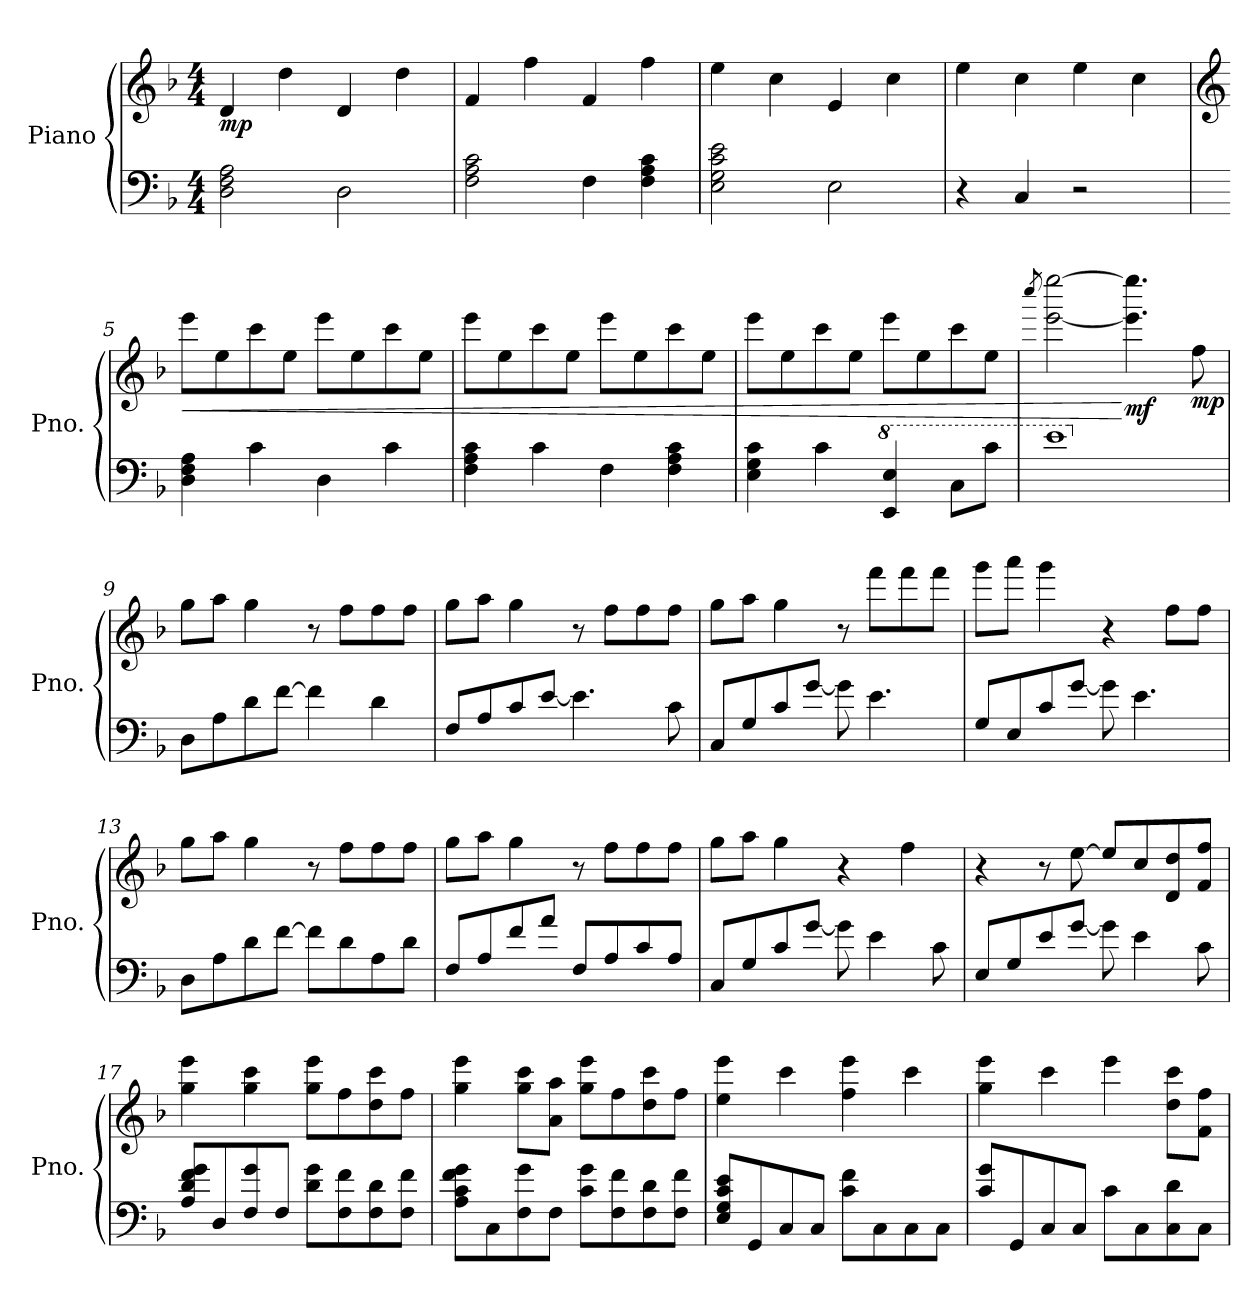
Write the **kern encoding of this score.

**kern	**kern	**dynam
*part1	*part1	*part1
*staff2	*staff1	*staff1/2
*I"Piano	*	*
*I'Pno.	*	*
*clefF4	*clefG2	*
*k[b-]	*k[b-]	*
*M4/4	*M4/4	*
*MM135	*MM135	*
=1	=1	=1
!	!	!LO:DY:b
2D\ 2F\ 2A\	4d/	mp
.	4dd\	.
2D\	4d/	.
.	4dd\	.
=2	=2	=2
2F\ 2A\ 2c\	4f/	.
.	4ff\	.
4F\	4f/	.
4F\ 4A\ 4c\	4ff\	.
=3	=3	=3
2E\ 2G\ 2c\ 2e\	4ee\	.
.	4cc\	.
2E\	4e/	.
.	4cc\	.
=4	=4	=4
4r	4ee\	.
4C/	4cc\	.
2r	4ee\	.
.	4cc\	.
=5	=5	=5
*	*clefG2	*
!	!	!LO:HP:b
4D\ 4F\ 4A\	8eee\L	<
.	8ee\	.
4c\	8ccc\	.
.	8ee\J	.
4D\	8eee\L	.
.	8ee\	.
4c\	8ccc\	.
.	8ee\J	.
=6	=6	=6
4F\ 4A\ 4c\	8eee\L	.
.	8ee\	.
4c\	8ccc\	.
.	8ee\J	.
4F\	8eee\L	.
.	8ee\	.
4F\ 4A\ 4c\	8ccc\	.
.	8ee\J	.
!!LO:LB:g=z
=7	=7	=7
4E\ 4G\ 4c\	8eee\L	.
.	8ee\	.
4c\	8ccc\	.
.	8ee\J	.
*8va	*	*
4E/ 4e/	8eee\L	.
.	8ee\	.
8c\L	8ccc\	.
8cc\J	8ee\J	.
=8	=8	=8
.	8qcccc/	.
1ee	[2eee\ [2eeee\	.
!	!	!LO:DY:n=1:b
.	4.eee\] 4.eeee\]	[ mf
!	!	!LO:DY:n=2:b
.	8ff\	mp
=9	=9	=9
*X8va	*	*
8D\L	8gg\L	.
8A\	8aa\J	.
8d\	4gg\	.
[8f\J	.	.
4f\]	8r	.
.	8ff\L	.
4d\	8ff\	.
.	8ff\J	.
=10	=10	=10
8F/L	8gg\L	.
8A/	8aa\J	.
8c/	4gg\	.
[8e/J	.	.
4.e\]	8r	.
.	8ff\L	.
.	8ff\	.
8c\	8ff\J	.
=11	=11	=11
8C/L	8gg\L	.
8G/	8aa\J	.
8c/	4gg\	.
[8g/J	.	.
8g\]	8r	.
4.e\	8fff\L	.
.	8fff\	.
.	8fff\J	.
!!LO:LB:g=z
=12	=12	=12
8G/L	8ggg\L	.
8E/	8aaa\J	.
8c/	4ggg\	.
[8g/J	.	.
8g\]	4r	.
4.e\	.	.
.	8ff\L	.
.	8ff\J	.
=13	=13	=13
8D\L	8gg\L	.
8A\	8aa\J	.
8d\	4gg\	.
[8f\J	.	.
8f\L]	8r	.
8d\	8ff\L	.
8A\	8ff\	.
8d\J	8ff\J	.
=14	=14	=14
8F/L	8gg\L	.
8A/	8aa\J	.
8f/	4gg\	.
8a/J	.	.
8F/L	8r	.
8A/	8ff\L	.
8c/	8ff\	.
8A/J	8ff\J	.
=15	=15	=15
8C/L	8gg\L	.
8G/	8aa\J	.
8c/	4gg\	.
[8g/J	.	.
8g\]	4r	.
4e\	.	.
.	4ff\	.
8c\	.	.
!!LO:LB:g=z
=16	=16	=16
8E/L	4r	.
8G/	.	.
8e/	8r	.
[8g/J	[8ee\	.
8g\]	8ee/L]	.
4e\	8cc/	.
.	8d/ 8dd/	.
8c\	8f/ 8ff/J	.
=17	=17	=17
8A/ 8d/ 8f/ 8g/L	4gg\ 4eee\	.
8D/	.	.
8F/ 8g/	4gg\ 4ccc\	.
8F/J	.	.
8d\ 8g\L	8gg\ 8eee\L	.
8F\ 8f\	8ff\	.
8F\ 8d\	8dd\ 8ccc\	.
8F\ 8f\J	8ff\J	.
=18	=18	=18
8A\ 8c\ 8f\ 8g\L	4gg\ 4eee\	.
8C\	.	.
8F\ 8g\	8gg\ 8ccc\L	.
8F\J	8a\ 8aa\J	.
8c\ 8g\L	8gg\ 8eee\L	.
8F\ 8f\	8ff\	.
8F\ 8d\	8dd\ 8ccc\	.
8F\ 8f\J	8ff\J	.
=19	=19	=19
8E/ 8G/ 8c/ 8e/L	4ee\ 4eee\	.
8GG/	.	.
8C/	4ccc\	.
8C/J	.	.
8c\ 8f\L	4ff\ 4eee\	.
8C\	.	.
8C\	4ccc\	.
8C\J	.	.
!!LO:LB:g=z
=20	=20	=20
8c/ 8g/L	4gg\ 4eee\	.
8GG/	.	.
8C/	4ccc\	.
8C/J	.	.
8c\L	4eee\	.
8C\	.	.
8C\ 8d\	8dd\ 8ccc\L	.
8C\J	8f\ 8ff\J	.
=	=	=
*-	*-	*-
